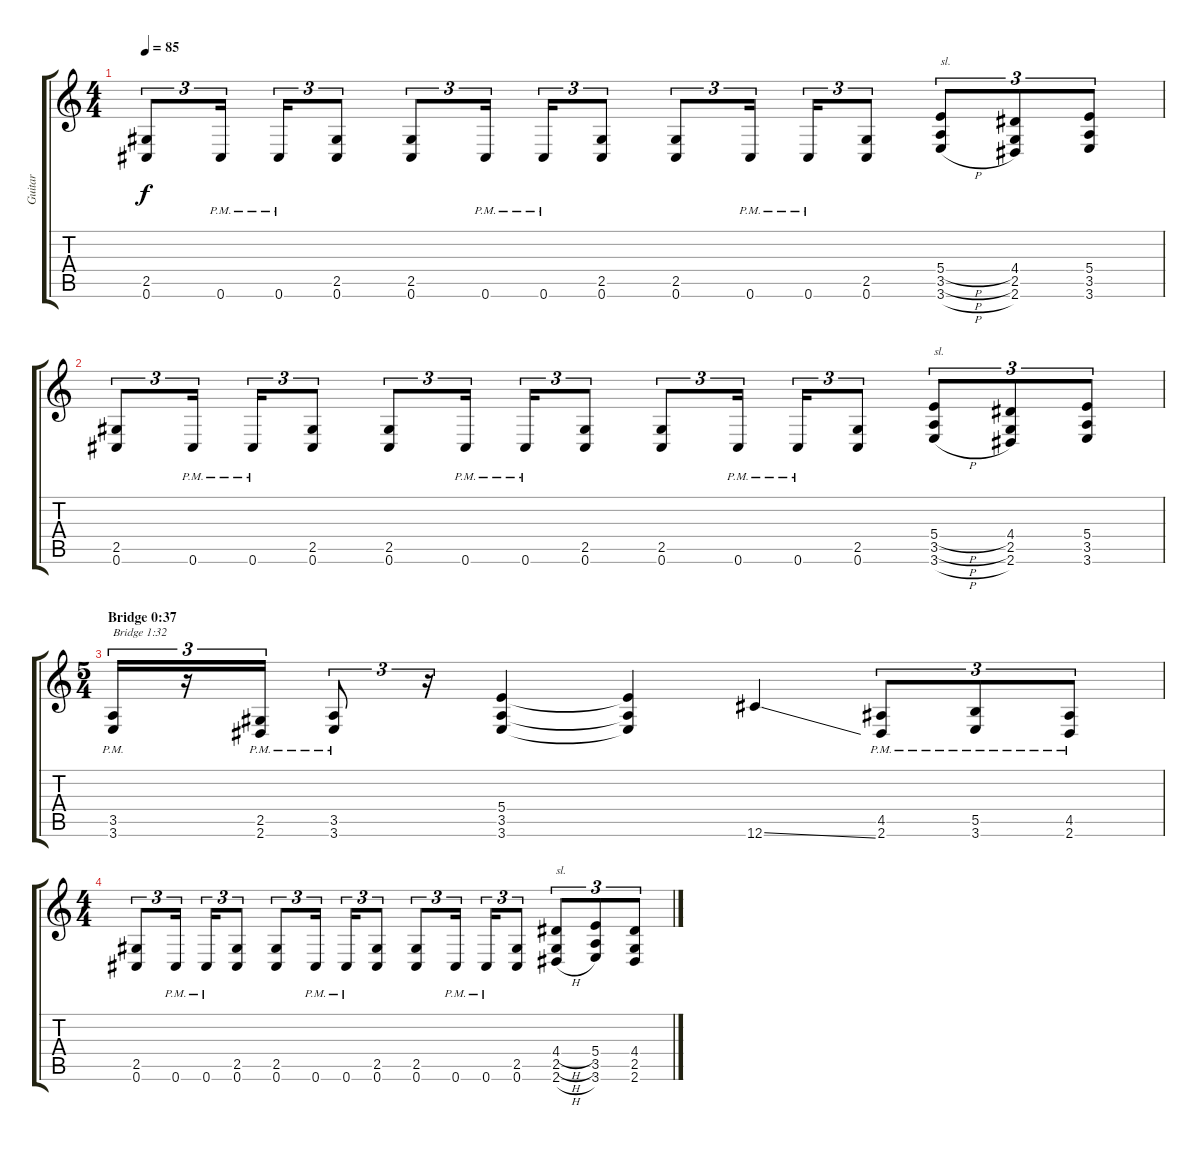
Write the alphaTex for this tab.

\track ("Guitar" "Guitar") {instrument distortionguitar}
\staff {score tabs}
\tuning (Db4 Ab3 E3 B2 Gb2 Db2) {hide}
\ts (4 4)
\tempo 85
\clef g2
\ks c
(2.5 0.6).8{tu (3 2) dy f} 0.6{pm}.16{tu (3 2)} 0.6{pm}.16{tu (3 2)} (2.5 0.6).8{tu (3 2)} (2.5 0.6).8{tu (3 2)} 0.6{pm}.16{tu (3 2)} 0.6{pm}.16{tu (3 2)} (2.5 0.6).8{tu (3 2)} (2.5 0.6).8{tu (3 2)} 0.6{pm}.16{tu (3 2)} 0.6{pm}.16{tu (3 2)} (2.5 0.6).8{tu (3 2)} (5.4{h} 3.5{h} 3.6{h}).8{tu (3 2) txt "sl."} (4.4 2.5 2.6).8{tu (3 2)} (5.4 3.5 3.6).8{tu (3 2)} |
(2.5 0.6).8{tu (3 2)} 0.6{pm}.16{tu (3 2)} 0.6{pm}.16{tu (3 2)} (2.5 0.6).8{tu (3 2)} (2.5 0.6).8{tu (3 2)} 0.6{pm}.16{tu (3 2)} 0.6{pm}.16{tu (3 2)} (2.5 0.6).8{tu (3 2)} (2.5 0.6).8{tu (3 2)} 0.6{pm}.16{tu (3 2)} 0.6{pm}.16{tu (3 2)} (2.5 0.6).8{tu (3 2)} (5.4{h} 3.5{h} 3.6{h}).8{tu (3 2) txt "sl."} (4.4 2.5 2.6).8{tu (3 2)} (5.4 3.5 3.6).8{tu (3 2)} |
\ts (5 4)
\section ("" "Bridge 0:37")
(3.5{pm} 3.6{pm}).16{tu (3 2) txt "Bridge 1:32"} r.16{tu (3 2)} (2.5{pm} 2.6{pm}).16{tu (3 2)} (3.5{pm} 3.6{pm}).8{tu (3 2)} r.16{tu (3 2)} (5.4 3.5 3.6).4 (5.4{t} 3.5{t} 3.6{t}).4 12.6{ss}.4 (4.5{pm} 2.6{pm}).8{tu (3 2)} (5.5{pm} 3.6{pm}).8{tu (3 2)} (4.5{pm} 2.6{pm}).8{tu (3 2)} |
\ts (4 4)
(2.5 0.6).8{tu (3 2)} 0.6{pm}.16{tu (3 2)} 0.6{pm}.16{tu (3 2)} (2.5 0.6).8{tu (3 2)} (2.5 0.6).8{tu (3 2)} 0.6{pm}.16{tu (3 2)} 0.6{pm}.16{tu (3 2)} (2.5 0.6).8{tu (3 2)} (2.5 0.6).8{tu (3 2)} 0.6{pm}.16{tu (3 2)} 0.6{pm}.16{tu (3 2)} (2.5 0.6).8{tu (3 2)} (4.4{h} 2.5{h} 2.6{h}).8{tu (3 2) txt "sl."} (5.4 3.5 3.6).8{tu (3 2)} (4.4 2.5 2.6).8{tu (3 2)}
